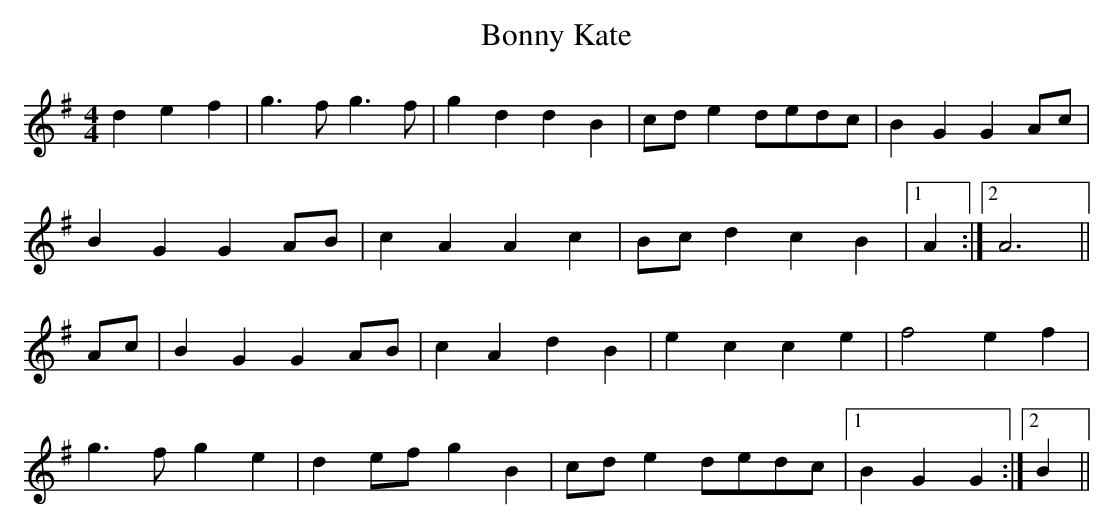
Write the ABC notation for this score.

X:1
T:Bonny Kate
M:4/4
L:1/8
K:G
d2 e2 f2|g3 f g3 f|g2 d2 d2 B2|cd e2 dedc|B2 G2 G2 Ac|
B2 G2 G2 AB|c2 A2 A2 c2|Bc d2 c2 B2|1 A2:|2 A6||
Ac|B2 G2 G2 AB|c2 A2 d2 B2|e2 c2 c2 e2|f4 e2 f2|
g3 f g2 e2|d2 ef g2 B2|cd e2 dedc|1 B2 G2 G2:|2 B2||
